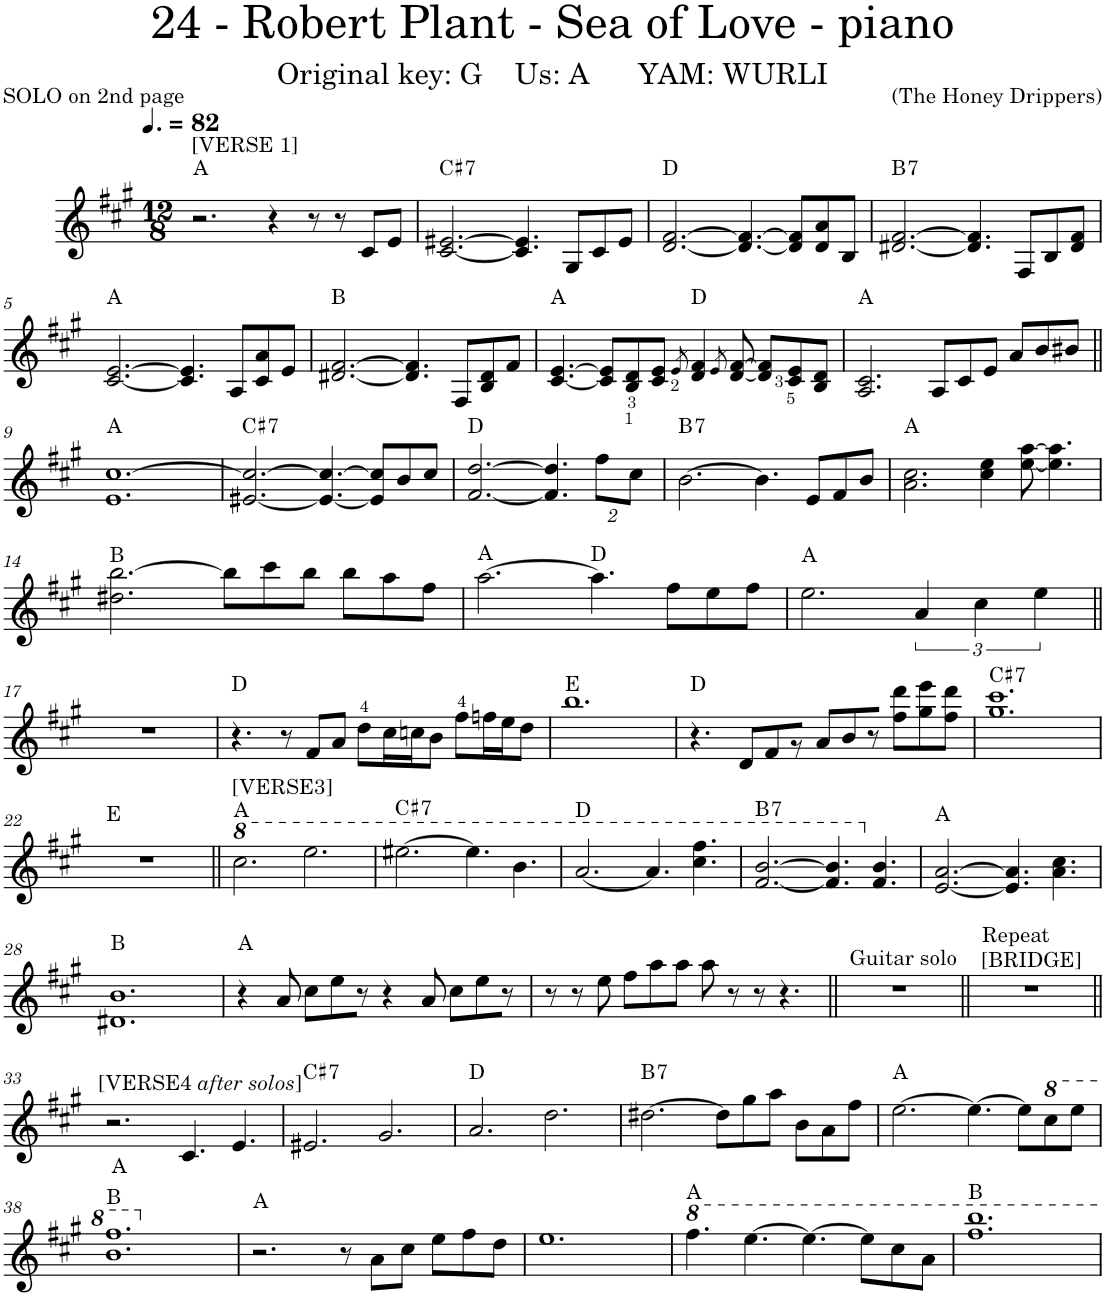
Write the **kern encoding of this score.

**kern	**kern	**harte
*part1	*part1	*part1
*staff2	*staff1	*
*I"Piano	*	*
*I'Pno.	*	*
*stria5	*	*
*clefF4	*clefG2	*
*k[f#]	*k[f#c#g#]	*
*M12/8	*M12/8	*
*MM123	*MM123	*
=1	=1	=1
!	!LO:TX:a:t=[VERSE 1]	!
1.r	2.r	A:maj G:maj
.	4r	.
.	8r	.
.	8r	.
.	8c#/L	.
.	8e/J	.
=2	=2	=2
!	!	!LO:H:n=1:kt=7
!	!	!LO:H:n=2:kt=7
1.r	[2.c#/ [2.e#X/	C#:7 B:7
.	4.c#/] 4.e#/]	.
.	8G#/L	.
.	8c#/	.
.	8e#/J	.
=3	=3	=3
1.r	[2.d/ [2.f#/	D:maj C:maj
.	4.d/_ 4.f#/_	.
.	8d/] 8f#/]L	.
.	8d/ 8a/	.
.	8B/J	.
=4	=4	=4
!	!	!LO:H:n=1:kt=7
!	!	!LO:H:n=2:kt=7
1.r	[2.d#X/ [2.f#/	B:7 A:7
.	4.d#/] 4.f#/]	.
.	8F#/L	.
.	8B/	.
.	8d#/ 8f#/J	.
!!LO:LB:g=z
=5	=5	=5
1.r	[2.c#/ [2.e/	A:maj G:maj
.	4.c#/] 4.e/]	.
.	8A/L	.
.	8c#/ 8a/	.
.	8e/J	.
=6	=6	=6
!	!	!LO:H:n=2:kt=7
1.r	[2.d#X/ [2.f#/	B:maj A:7
.	4.d#/] 4.f#/]	.
.	8F#/L	.
.	8B/ 8d#/	.
.	8f#/J	.
=7	=7	=7
4.GG	[4.c#/ [4.e/	A:maj G:maj
8GG/L	8c#/] 8e/]L	.
8AA/	8B/ 8d/	.
8BB/J	8c#/ 8e/J	.
.	8qe/	.
[4.C	4d/ 4f#/	D:maj C:maj
.	8qe/	.
.	[8d/ [8f#/	.
8C/L]	8d/] 8f#/]L	.
8BB/	8c#/ 8e/	.
8AA/J	8B/ 8d/J	.
=8	=8	=8
*	*^	*
1.GG	2.A/ 2.c#/	1.ryy	A:maj G:maj
.	8A/L	.	.
.	8c#/	.	.
.	8e/J	.	.
.	8a/L	.	.
.	8b/	.	.
.	8b#X/J	.	.
*	*v	*v	*
!!LO:LB:g=z
=9||	=9||	=9||
1.r	1.e [1.cc#	A:maj
=10	=10	=10
!	!	!LO:H:kt=7
1.r	[2.e#X/ 2.cc#/_	C#:7
.	4.e#/_ 4.cc#/_	.
.	8e#/] 8cc#/]L	.
.	8b/	.
.	8cc#/J	.
=11	=11	=11
1.r	[2.f#/ [2.dd/	D:maj
.	4.f#/] 4.dd/]	.
*	*Xbrackettup	*
.	16%3ff#\L	.
.	16%3cc#\J	.
=12	=12	=12
!	!	!LO:H:kt=7
1.r	[2.b\	B:7
.	4.b\]	.
.	8e/L	.
.	8f#/	.
.	8b/J	.
=13	=13	=13
1.r	2.a\ 2.cc#\	A:maj
.	4cc#\ 4ee\	.
.	[8ee\ [8aa\	.
.	4.ee\] 4.aa\]	.
!!LO:LB:g=z
=14	=14	=14
1.r	2.dd#X\ [2.bb\	B:maj
.	8bb\L]	.
.	8ccc#\	.
.	8bb\J	.
.	8bb\L	.
.	8aa\	.
.	8ff#\J	.
=15	=15	=15
1.r	[2.aa\	A:maj
.	4.aa\]	D:maj
.	8ff#\L	.
.	8ee\	.
.	8ff#\J	.
=16	=16	=16
1.r	2.ee\	A:maj
.	4a/	.
.	4cc#\	.
.	4ee\	.
!!LO:LB:g=z
=17||	=17||	=17||
1.r	1.r	.
=18	=18	=18
1.r	4.r	D:maj
.	8r	.
.	8f#/L	.
.	8a/J	.
.	8dd\L	.
.	16cc#\L	.
.	16ccn\J	.
.	8b\J	.
.	8ff#\L	.
.	16ffn\L	.
.	16ee\J	.
.	8dd\J	.
=19	=19	=19
1.r	1.bb	E:maj
=20	=20	=20
1.r	4.r	D:maj
.	8d/L	.
.	8f#/	.
.	8r	.
.	8a/L	.
.	8b/	.
.	8r	.
.	8ff#\ 8ddd\L	.
.	8gg#\ 8eee\	.
.	8ff#\ 8ddd\J	.
=21	=21	=21
!	!	!LO:H:kt=7
1.r	1.gg# 1.ccc#	C#:7
!!LO:LB:g=z
=22	=22	=22
1.r	1.r	E:maj
=23||	=23||	=23||
*	*8va	*
!	!LO:TX:a:t=[VERSE3]	!
1.r	2.ccc#\	A:maj
.	2.eee\	.
=24	=24	=24
!	!	!LO:H:kt=7
1.r	[2.eee#X\	C#:7
.	4.eee#\]	.
.	4.bb\	.
=25	=25	=25
1.r	[2.aa/	D:maj
.	4.aa/]	.
.	4.ccc#\ 4.fff#\	.
=26	=26	=26
!	!	!LO:H:kt=7
1.r	[2.ff#/ [2.bb/	B:7
.	4.ff#/] 4.bb/]	.
*	*X8va	*
.	4.f#/ 4.b/	.
=27	=27	=27
1.r	[2.e/ [2.a/	A:maj
.	4.e/] 4.a/]	.
.	4.a\ 4.cc#\	.
!!LO:LB:g=z
=28	=28	=28
1.r	1.d#X 1.b	B:maj
=29	=29	=29
1.r	4r	A:maj
.	8a/	.
.	8cc#\L	.
.	8ee\	.
.	8r	.
.	4r	.
.	8a/	.
.	8cc#\L	.
.	8ee\	.
.	8r	.
=30	=30	=30
1.r	8r	.
.	8r	.
.	8ee\	.
.	8ff#\L	.
.	8aa\	.
.	8aa\J	.
.	8aa\	.
.	8r	.
.	8r	.
.	4.r	.
=31||	=31||	=31||
!	!LO:TX:a:t=Guitar solo	!
1.r	1.r	.
=32||	=32||	=32||
!	!LO:TX:a:t=Repeat	!
!	!LO:TX:a:t=[BRIDGE]	!
1.r	1.r	.
!!LO:LB:g=z
=33||	=33||	=33||
!	!LO:TX:a:t=[VERSE4	!
!	!LO:TX:a:i:t=after solos	!
!	!LO:TX:a:t=]	!
1.r	2.r	A:maj
.	4.c#/	.
.	4.e/	.
=34	=34	=34
!	!	!LO:H:kt=7
1.r	2.e#X/	C#:7
.	2.g#/	.
=35	=35	=35
1.r	2.a/	D:maj
.	2.dd\	.
=36	=36	=36
!	!	!LO:H:kt=7
1.r	[2.dd#X\	B:7
.	8dd#\L]	.
.	8gg#\	.
.	8aa\J	.
.	8b\L	.
.	8a\	.
.	8ff#\J	.
=37	=37	=37
1.r	[2.ee\	A:maj
.	4.ee\_	.
.	8ee\L]	.
*	*8va	*
.	8ccc#\	.
.	8eee\J	.
!!LO:LB:g=z
=38	=38	=38
1.r	1.bb 1.fff#	B:maj
=39	=39	=39
*	*X8va	*
1.r	2.r	A:maj
.	8r	.
.	8a\L	.
.	8cc#\J	.
.	8ee\L	.
.	8ff#\	.
.	8dd\J	.
=40	=40	=40
1.r	1.ee	.
=41	=41	=41
1.r	4.fff#\	A:maj
.	[4.eee\	.
.	4.eee\_	.
.	8eee\L]	.
.	8ccc#\	.
.	8aa\J	.
=42	=42	=42
1.r	1.fff# 1.bbb	B:maj
=	=	=
*-	*-	*-
